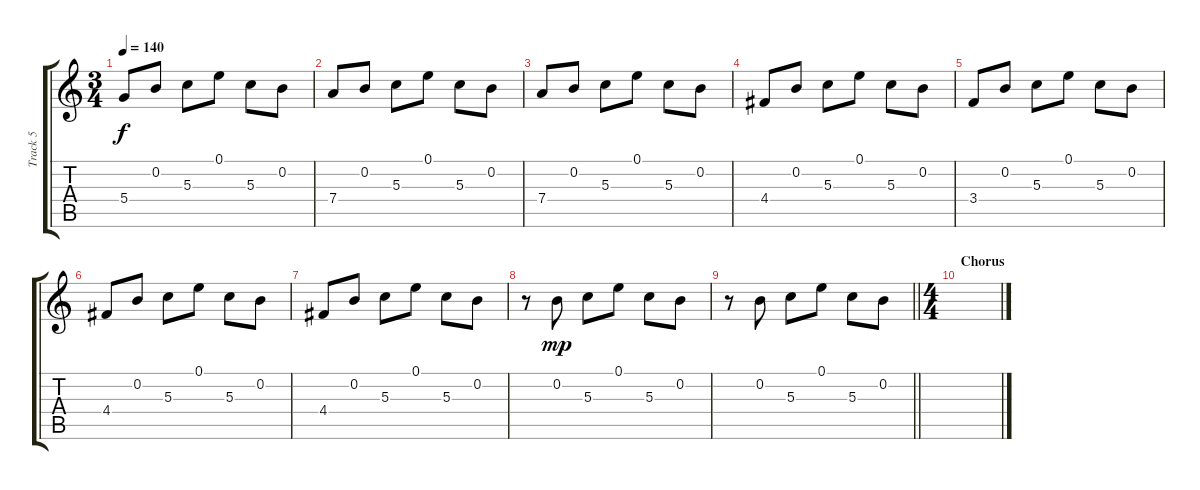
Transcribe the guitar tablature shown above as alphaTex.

\track ("Track 5" "Track 5") {instrument acousticguitarsteel}
\staff {score tabs}
\tuning (E4 B3 G3 D3 A2 E2) {hide}
\ts (3 4)
\tempo 140
\clef g2
\ks c
5.4.8{dy f} 0.2.8 5.3.8 0.1.8 5.3.8 0.2.8 |
7.4.8 0.2.8 5.3.8 0.1.8 5.3.8 0.2.8 |
7.4.8 0.2.8 5.3.8 0.1.8 5.3.8 0.2.8 |
4.4.8 0.2.8 5.3.8 0.1.8 5.3.8 0.2.8 |
3.4.8 0.2.8 5.3.8 0.1.8 5.3.8 0.2.8 |
4.4.8 0.2.8 5.3.8 0.1.8 5.3.8 0.2.8 |
4.4.8 0.2.8 5.3.8 0.1.8 5.3.8 0.2.8 |
r.8 0.2.8{dy mp} 5.3.8 0.1.8 5.3.8 0.2.8 |
\barLineRight lightlight
r.8 0.2.8 5.3.8 0.1.8 5.3.8 0.2.8 |
\ts (4 4)
\section ("" "Chorus")
